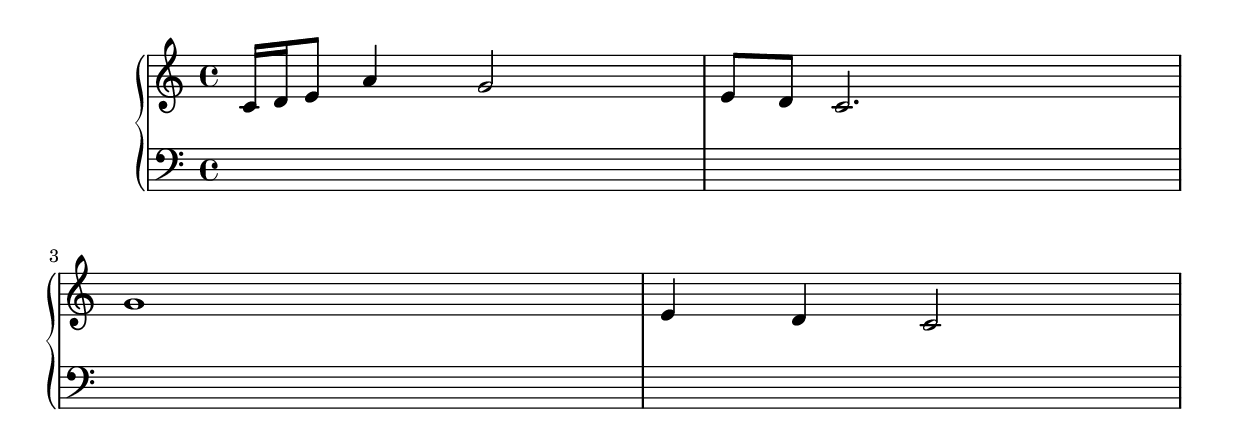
%% http://lsr.di.unimi.it/LSR/Item?id=126
%% see also http://www.lilypond.org/doc/v2.18/Documentation/snippets/spacing

%LSR modified by P.P.Schneider on Feb.2014

quickmeasure =  {
  \hideNotes
  \repeat unfold 64 c''16
}

mel =  \relative c' { 
  c16 d16 e8 a4 g2 
  e8 d c2. 
  g'1 
  e4 d c2 
}

\score {
  \context PianoStaff  <<
    \new Staff <<
      \clef G
      \new Voice { \mel }
      \new Voice { \quickmeasure }
    >>
    \new Staff  { 
      \clef F 
      s1*4 
    }
  >>
  \layout {}
}

